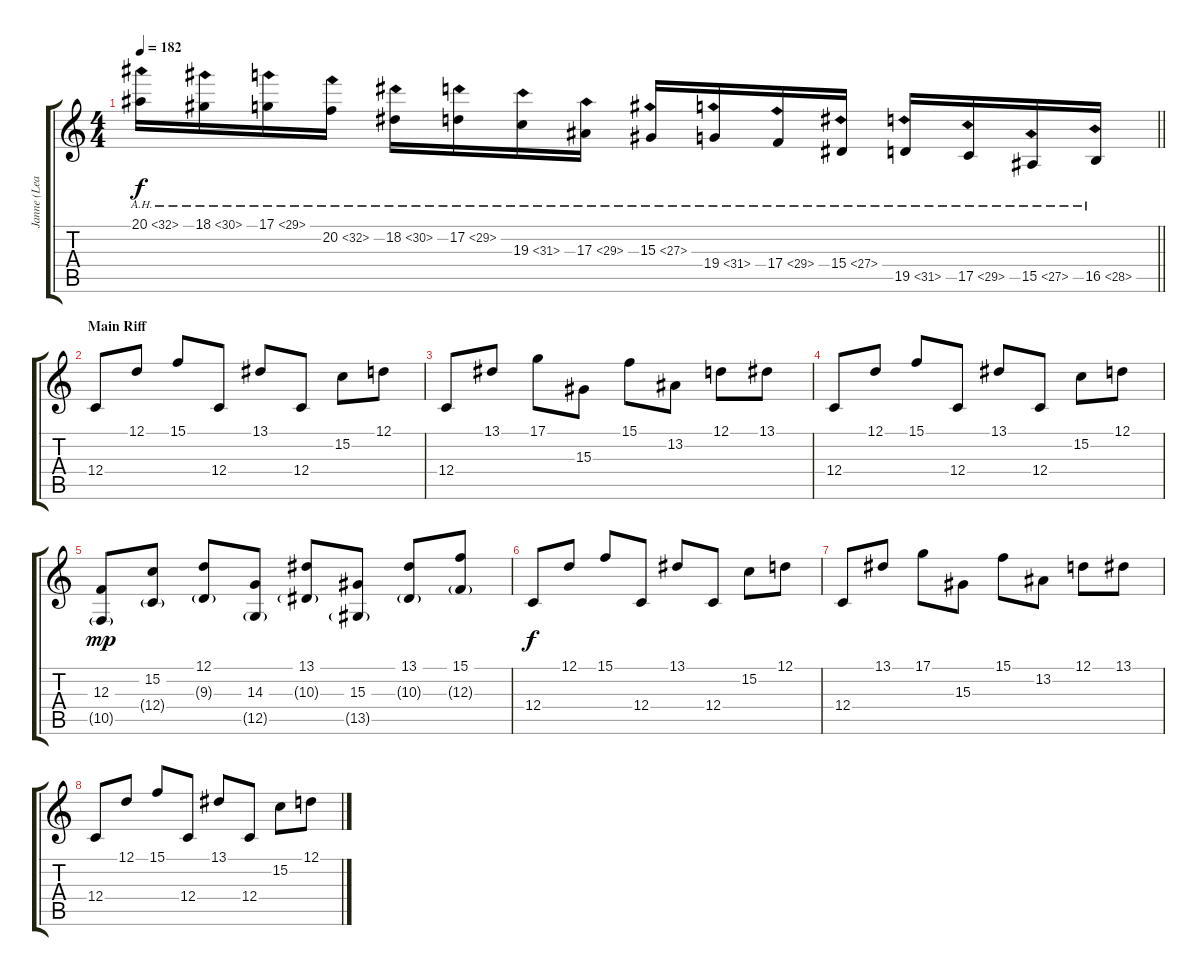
\track ("Janne (Lead I)" "Janne (Lea") {instrument lead2sawtooth}
\staff {score tabs}
\tuning (D4 A3 F3 C3 G2 D2) {hide}
\ts (4 4)
\tempo 182
\clef g2
\barLineRight lightlight
\ks c
20.1{ah 12}.16{dy f} 18.1{ah 12}.16 17.1{ah 12}.16 20.2{ah 12}.16 18.2{ah 12}.16 17.2{ah 12}.16 19.3{ah 12}.16 17.3{ah 12}.16 15.3{ah 12}.16 19.4{ah 12}.16 17.4{ah 12}.16 15.4{ah 12}.16 19.5{ah 12}.16 17.5{ah 12}.16 15.5{ah 12}.16 16.5{ah 12}.16 |
\section ("" "Main Riff")
12.4.8{volume 9 instrument lead2sawtooth} 12.1.8 15.1.8 12.4.8 13.1.8 12.4.8 15.2.8 12.1.8 |
12.4.8 13.1.8 17.1.8 15.3.8 15.1.8 13.2.8 12.1.8 13.1.8 |
12.4.8 12.1.8 15.1.8 12.4.8 13.1.8 12.4.8 15.2.8 12.1.8 |
(12.3 10.5{g}).8{dy mp volume 13 instrument stringensemble1} (15.2 12.4{g}).8 (12.1 9.3{g}).8 (14.3 12.5{g}).8 (13.1 10.3{g}).8 (15.3 13.5{g}).8 (13.1 10.3{g}).8 (15.1 12.3{g}).8 |
12.4.8{dy f volume 10 instrument lead2sawtooth} 12.1.8 15.1.8 12.4.8 13.1.8 12.4.8 15.2.8 12.1.8 |
12.4.8 13.1.8 17.1.8 15.3.8 15.1.8 13.2.8 12.1.8 13.1.8 |
12.4.8 12.1.8 15.1.8 12.4.8 13.1.8 12.4.8 15.2.8 12.1.8
